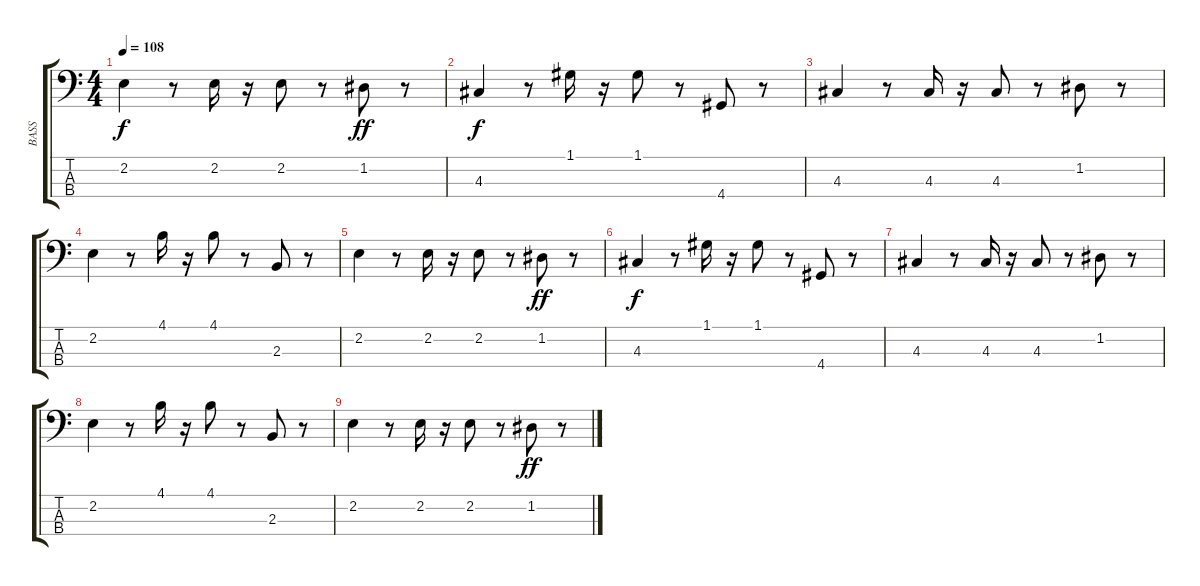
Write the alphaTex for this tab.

\track ("BASS                " "BASS      ") {instrument electricbassfinger}
\staff {score tabs}
\tuning (G2 D2 A1 E1) {hide}
\ts (4 4)
\tempo 108
\clef f4
\ks c
2.2.4{dy f} r.8 2.2.16 r.16 2.2.8 r.8 1.2.8{dy ff} r.8 |
4.3.4{dy f} r.8 1.1.16 r.16 1.1.8 r.8 4.4.8 r.8 |
4.3.4 r.8 4.3.16 r.16 4.3.8 r.8 1.2.8 r.8 |
2.2.4 r.8 4.1.16 r.16 4.1.8 r.8 2.3.8 r.8 |
2.2.4 r.8 2.2.16 r.16 2.2.8 r.8 1.2.8{dy ff} r.8 |
4.3.4{dy f} r.8 1.1.16 r.16 1.1.8 r.8 4.4.8 r.8 |
4.3.4 r.8 4.3.16 r.16 4.3.8 r.8 1.2.8 r.8 |
2.2.4 r.8 4.1.16 r.16 4.1.8 r.8 2.3.8 r.8 |
2.2.4 r.8 2.2.16 r.16 2.2.8 r.8 1.2.8{dy ff} r.8
